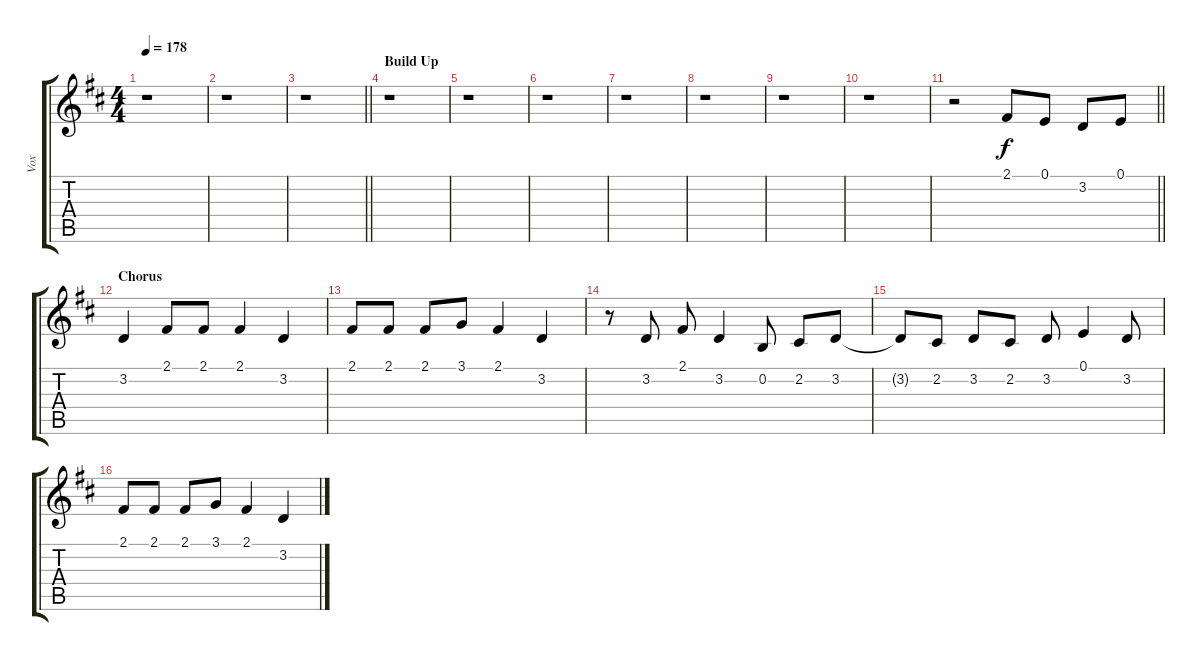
\track ("Vox" "Vox") {instrument lead2sawtooth}
\staff {score tabs}
\tuning (E4 B3 G3 D3 A2 E2) {hide}
\ts (4 4)
\tempo 178
\clef g2
\ks d
r.1{dy f} |
r.1 |
\barLineRight lightlight
r.1 |
\section ("" "Build Up")
r.1 |
r.1 |
r.1 |
r.1 |
r.1 |
r.1 |
r.1 |
\barLineRight lightlight
r.2 2.1.8 0.1.8 3.2.8 0.1.8 |
\section ("" "Chorus")
3.2.4 2.1.8 2.1.8 2.1.4 3.2.4 |
2.1.8 2.1.8 2.1.8 3.1.8 2.1.4 3.2.4 |
r.8 3.2.8 2.1.8 3.2.4 0.2.8 2.2.8 3.2.8 |
3.2{t}.8 2.2.8 3.2.8 2.2.8 3.2.8 0.1.4 3.2.8 |
2.1.8 2.1.8 2.1.8 3.1.8 2.1.4 3.2.4
